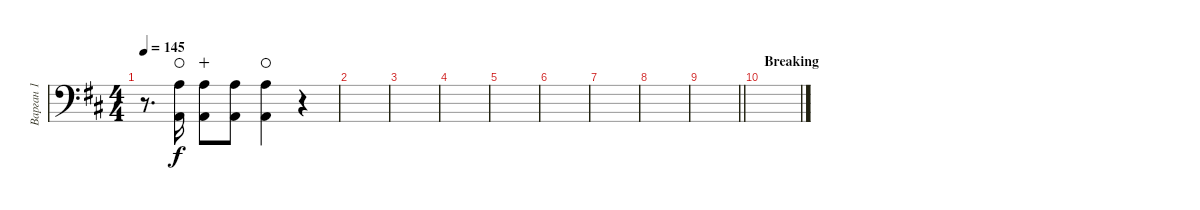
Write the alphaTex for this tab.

\track ("Варган 1" "Варган 1") {mute instrument acousticguitarsteel}
\staff {score}
\tuning (G2 D2 A1 E1) {hide}
\ts (4 4)
\tempo 145
\clef f4
\ks bminor
r.8{d dy f} (2.1 0.3).16{bu 60 waho} (2.1 0.3).8{bd 60 wahc} (2.1 0.3).8{bu 60} (2.1 0.3).4{bd 60 waho} r.4 |
|
|
|
|
|
|
|
\barLineRight lightlight
|
\section ("" "Breaking")
